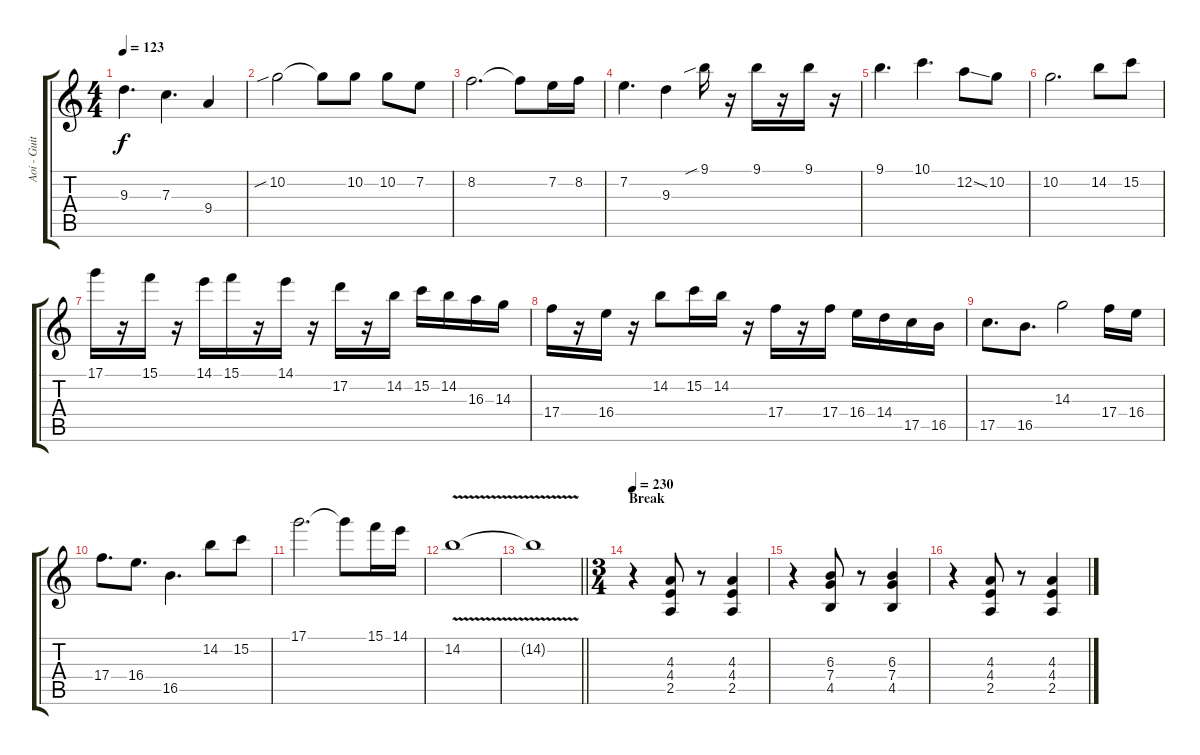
\track ("Aoi - Guitar 2" "Aoi - Guit") {instrument distortionguitar}
\staff {score tabs}
\tuning (D4 A3 F3 C3 G2 D2) {hide}
\ts (4 4)
\tempo 123
\clef g2
\ks c
9.3.4{d dy f} 7.3.4{d} 9.4.4 |
10.2{sib}.2 10.2{t}.8 10.2.8 10.2.8 7.2.8 |
8.2.2{d} 8.2{t}.8 7.2.16 8.2.16 |
7.2.4{d} 9.3.4 9.1{sib}.16 r.16 9.1.16 r.16 9.1.16 r.16 |
9.1.4{d} 10.1.4{d} 12.2{ss}.8 10.2.8 |
10.2.2{d} 14.2.8 15.2.8 |
17.1.16 r.16 15.1.16 r.16 14.1.16 15.1.16 r.16 14.1.16 r.16 17.2.16 r.16 14.2.16 15.2.16 14.2.16 16.3.16 14.3.16 |
17.4.16 r.16 16.4.16 r.16 14.2.8 15.2.16 14.2.16 r.16 17.4.16 r.16 17.4.16 16.4.16 14.4.16 17.5.16 16.5.16 |
17.5.8{d} 16.5.8{d} 14.3.2 17.4.16 16.4.16 |
17.4.8{d} 16.4.8{d} 16.5.4{d} 14.2.8 15.2.8 |
17.1.2{d} 17.1{t}.8 15.1.16 14.1.16 |
14.2{v}.1 |
\barLineRight lightlight
14.2{t}.1 |
\ts (3 4)
\section ("" "Break")
\tempo 230
r.4{volume 9 balance 0 instrument distortionguitar} (4.3 4.4 2.5).8 r.8 (4.3 4.4 2.5).4 |
r.4 (6.3 7.4 4.5).8 r.8 (6.3 7.4 4.5).4 |
r.4 (4.3 4.4 2.5).8 r.8 (4.3 4.4 2.5).4
